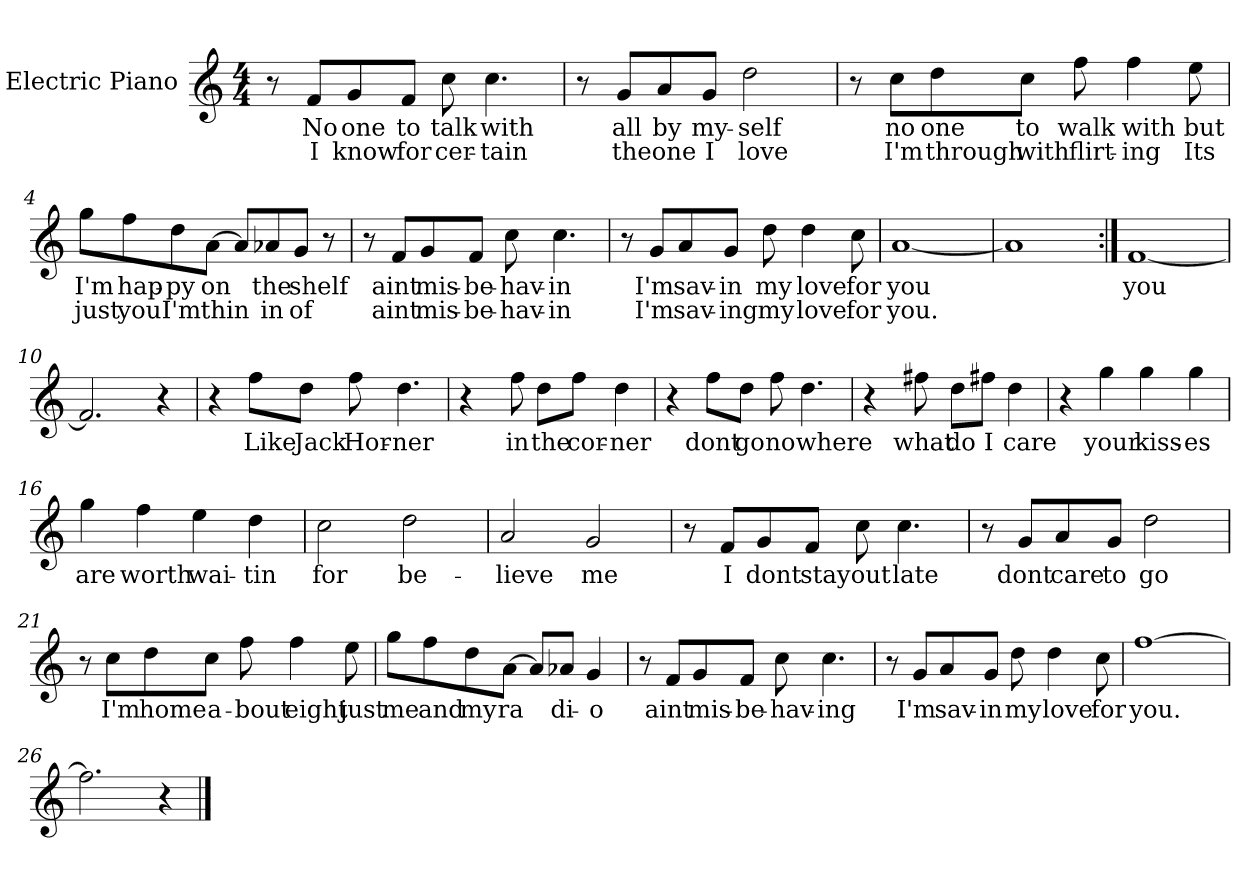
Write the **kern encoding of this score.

**kern	**text	**text
*part1	*part1	*part1
*staff1	*staff1	*staff1
*I"Electric Piano	*	*
*I'E.Pno	*	*
*clefG2	*	*
*k[]	*	*
*C:	*	*
*M4/4	*	*
=1	=1	=1
8r	.	.
8f/L	No	I
8g/	one	know
8f/J	to	for
8cc\	talk	cer-
4.cc\	with	-tain
=2	=2	=2
8r	.	.
8g/L	all	the
8a/	by	one
8g/J	my-	I
2dd\	-self	love
!!LO:LB:g=z
=3	=3	=3
8r	.	.
8cc\L	no	I'm
8dd\	one	through
8cc\J	to	with
8ff\	walk	flirt-
4ff\	with	-ing
8ee\	but	Its
=4	=4	=4
8gg\L	I'm	just
8ff\	hap-	you
8dd\	-py	I'm
[8a\J	on	-thin
8a/L]	.	.
8a-X/	the	in
8g/J	shelf	of
8r	.	.
!!LO:LB:g=z
=5	=5	=5
8r	.	.
8f/L	aint	aint
8g/	mis-	mis-
8f/J	-be-	-be-
8cc\	-hav-	-hav-
4.cc\	-in	-in
=6	=6	=6
8r	.	.
8g/L	I'm	I'm
8a/	sav-	sav-
8g/J	-in	-ing
8dd\	my	my
4dd\	love	love
8cc\	for	for
=7	=7	=7
[1a	you	you.
=8	=8	=8
1a]	.	.
=9:|!	=9:|!	=9:|!
[1f	you	.
=10	=10	=10
2.f/]	.	.
4r	.	.
!!LO:LB:g=z
=11	=11	=11
4r	.	.
8ff\L	Like	.
8dd\J	Jack	.
8ff\	Hor-	.
4.dd\	-ner	.
=12	=12	=12
!LO:N:vis=4	!	!
4.r	.	.
8ff\	in	.
8dd\L	the	.
8ff\J	cor-	.
4dd\	-ner	.
=13	=13	=13
4r	.	.
8ff\L	dont	.
8dd\J	go	.
8ff\	no	.
4.dd\	where	.
=14	=14	=14
!LO:N:vis=4	!	!
4.r	.	.
8ff#X\	what	.
8dd\L	do	.
8ff#X\J	I	.
4dd\	care	.
!!LO:LB:g=z
=15	=15	=15
4r	.	.
4gg\	your	.
4gg\	kiss-	.
4gg\	-es	.
=16	=16	=16
4gg\	are	.
4ff\	worth	.
4ee\	wai-	.
4dd\	-tin	.
=17	=17	=17
2cc\	for	.
2dd\	be-	.
=18	=18	=18
2a/	-lieve	.
2g/	me	.
=19	=19	=19
8r	.	.
8f/L	I	.
8g/	dont	.
8f/J	stay	.
8cc\	out	.
4.cc\	late	.
!!LO:LB:g=z
=20	=20	=20
8r	.	.
8g/L	dont	.
8a/	care	.
8g/J	to	.
2dd\	go	.
=21	=21	=21
8r	.	.
8cc\L	I'm	.
8dd\	home	.
8cc\J	a-	.
8ff\	-bout	.
4ff\	eight	.
8ee\	just	.
=22	=22	=22
8gg\L	me	.
8ff\	and	.
8dd\	my	.
[8a\J	-ra	.
8a/L]	.	.
8a-X/J	di-	.
4g/	-o	.
!!LO:LB:g=z
=23	=23	=23
8r	.	.
8f/L	aint	.
8g/	mis-	.
8f/J	-be-	.
8cc\	-hav-	.
4.cc\	-ing	.
=24	=24	=24
8r	.	.
8g/L	I'm	.
8a/	sav-	.
8g/J	-in	.
8dd\	my	.
4dd\	love	.
8cc\	for	.
=25	=25	=25
[1ff	you.	.
=26	=26	=26
2.ff\]	.	.
4r	.	.
==	==	==
*-	*-	*-
